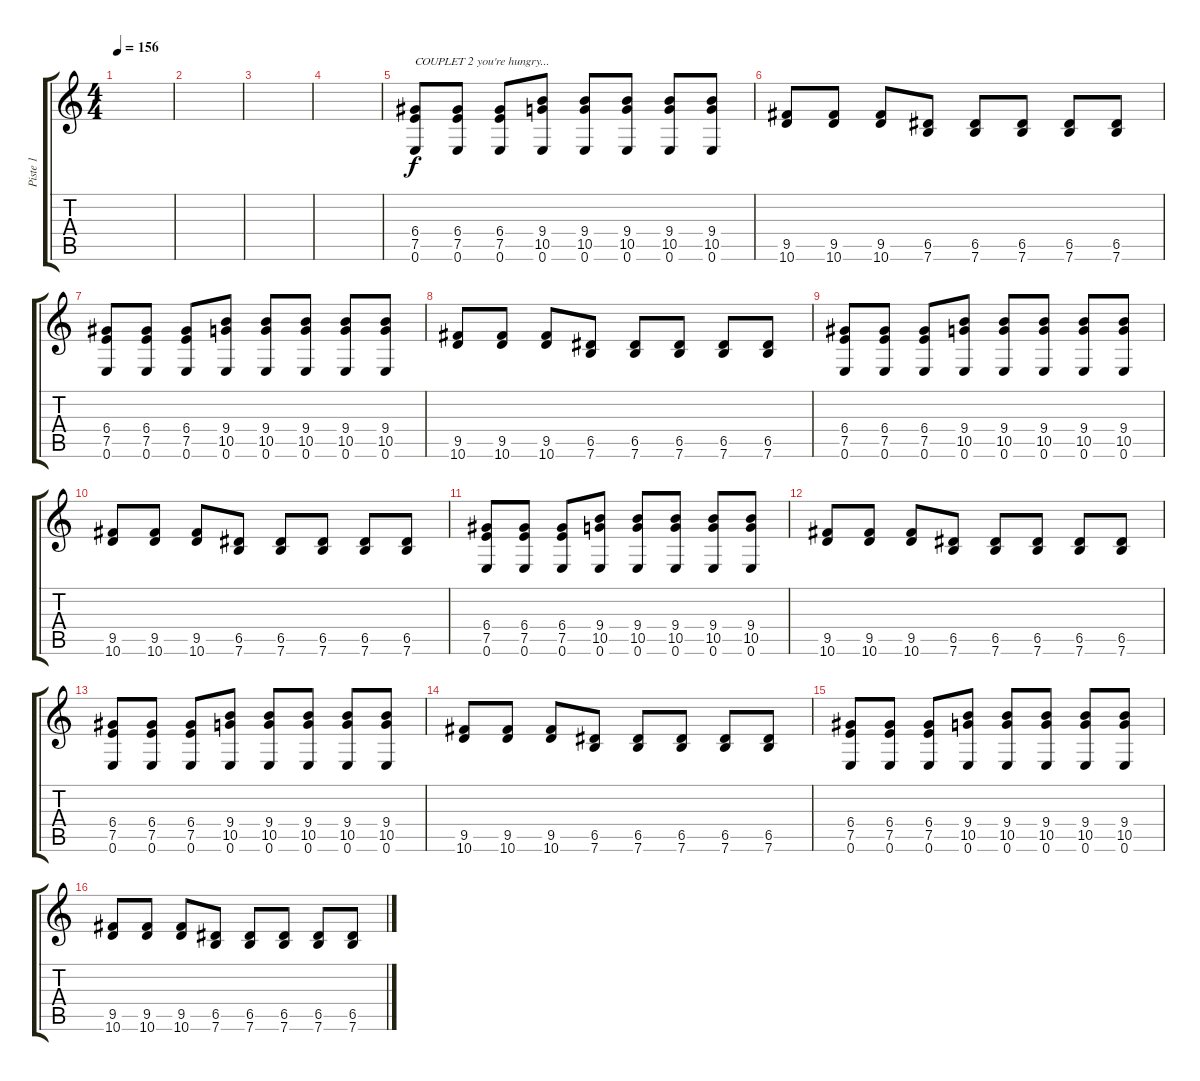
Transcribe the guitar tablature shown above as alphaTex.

\track ("Piste 1" "Piste 1") {instrument distortionguitar}
\staff {score tabs}
\tuning (E4 B3 G3 D3 A2 E2) {hide}
\ts (4 4)
\tempo 156
\clef g2
\ks c
|
|
|
|
(6.4 7.5 0.6).8{txt "COUPLET 2 you're hungry..."} (6.4 7.5 0.6).8 (6.4 7.5 0.6).8 (9.4 10.5 0.6).8 (9.4 10.5 0.6).8 (9.4 10.5 0.6).8 (9.4 10.5 0.6).8 (9.4 10.5 0.6).8 |
(9.5 10.6).8 (9.5 10.6).8 (9.5 10.6).8 (6.5 7.6).8 (6.5 7.6).8 (6.5 7.6).8 (6.5 7.6).8 (6.5 7.6).8 |
(6.4 7.5 0.6).8 (6.4 7.5 0.6).8 (6.4 7.5 0.6).8 (9.4 10.5 0.6).8 (9.4 10.5 0.6).8 (9.4 10.5 0.6).8 (9.4 10.5 0.6).8 (9.4 10.5 0.6).8 |
(9.5 10.6).8 (9.5 10.6).8 (9.5 10.6).8 (6.5 7.6).8 (6.5 7.6).8 (6.5 7.6).8 (6.5 7.6).8 (6.5 7.6).8 |
(6.4 7.5 0.6).8 (6.4 7.5 0.6).8 (6.4 7.5 0.6).8 (9.4 10.5 0.6).8 (9.4 10.5 0.6).8 (9.4 10.5 0.6).8 (9.4 10.5 0.6).8 (9.4 10.5 0.6).8 |
(9.5 10.6).8 (9.5 10.6).8 (9.5 10.6).8 (6.5 7.6).8 (6.5 7.6).8 (6.5 7.6).8 (6.5 7.6).8 (6.5 7.6).8 |
(6.4 7.5 0.6).8 (6.4 7.5 0.6).8 (6.4 7.5 0.6).8 (9.4 10.5 0.6).8 (9.4 10.5 0.6).8 (9.4 10.5 0.6).8 (9.4 10.5 0.6).8 (9.4 10.5 0.6).8 |
(9.5 10.6).8 (9.5 10.6).8 (9.5 10.6).8 (6.5 7.6).8 (6.5 7.6).8 (6.5 7.6).8 (6.5 7.6).8 (6.5 7.6).8 |
(6.4 7.5 0.6).8 (6.4 7.5 0.6).8 (6.4 7.5 0.6).8 (9.4 10.5 0.6).8 (9.4 10.5 0.6).8 (9.4 10.5 0.6).8 (9.4 10.5 0.6).8 (9.4 10.5 0.6).8 |
(9.5 10.6).8 (9.5 10.6).8 (9.5 10.6).8 (6.5 7.6).8 (6.5 7.6).8 (6.5 7.6).8 (6.5 7.6).8 (6.5 7.6).8 |
(6.4 7.5 0.6).8 (6.4 7.5 0.6).8 (6.4 7.5 0.6).8 (9.4 10.5 0.6).8 (9.4 10.5 0.6).8 (9.4 10.5 0.6).8 (9.4 10.5 0.6).8 (9.4 10.5 0.6).8 |
(9.5 10.6).8 (9.5 10.6).8 (9.5 10.6).8 (6.5 7.6).8 (6.5 7.6).8 (6.5 7.6).8 (6.5 7.6).8 (6.5 7.6).8
